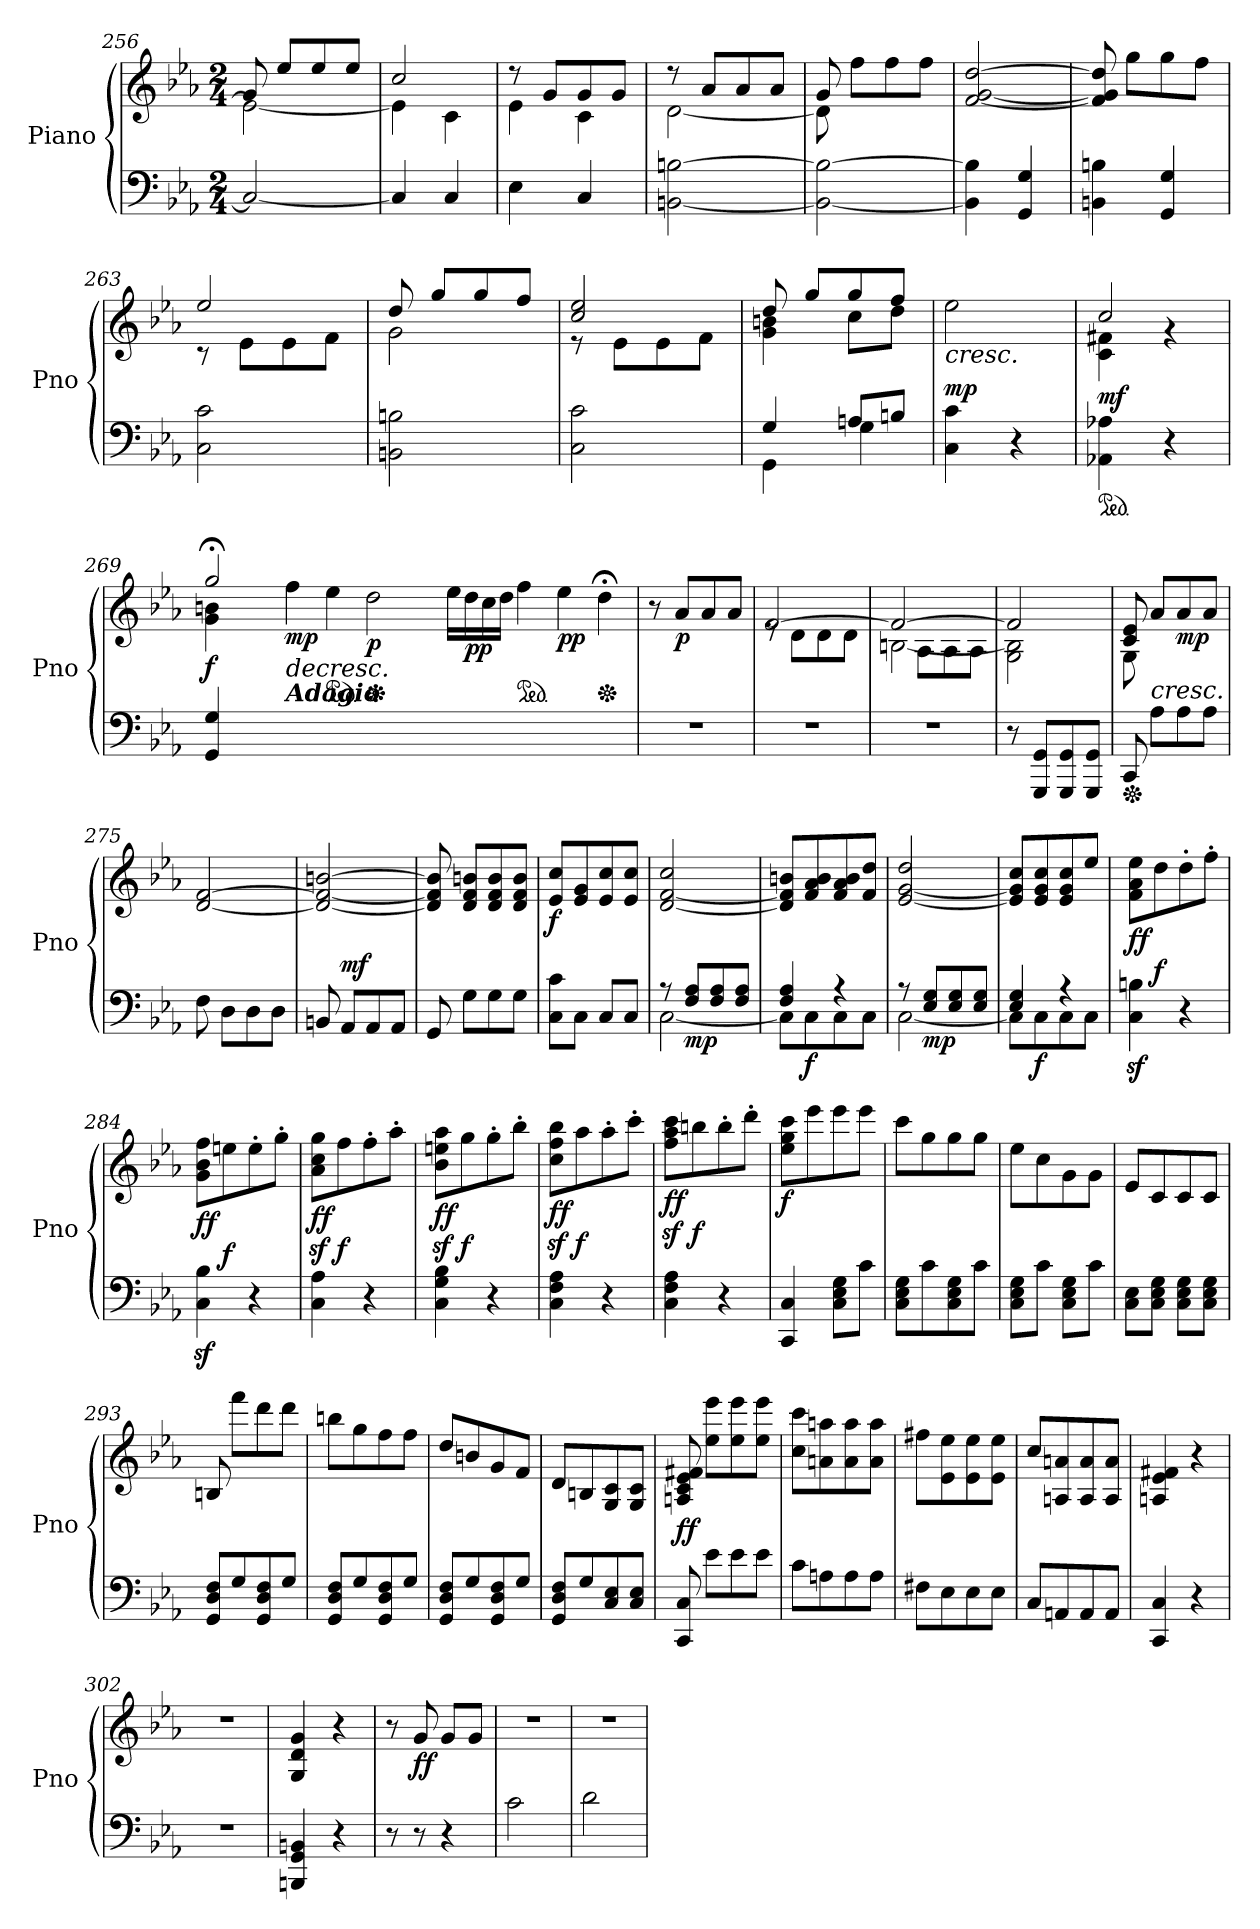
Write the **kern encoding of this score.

**kern	**kern	**dynam
*part1	*part1	*part1
*staff2	*staff1	*staff1/2
*I"Piano	*	*
*I'Pno	*	*
*clefF4	*clefG2	*
*k[b-e-a-]	*k[b-e-a-]	*
*M2/4	*M2/4	*
=256	=256	=256
*	*^	*
2C/_	8g/	2e-\_	.
.	8ee-/L	.	.
.	8ee-/	.	.
.	8ee-/J	.	.
=257	=257	=257	=257
4C/]	2cc/	4e-\]	.
4C/	.	4c\	.
=258	=258	=258	=258
4E-\	8r	4e-\	.
.	8g/L	.	.
4C/	8g/	4c\	.
.	8g/J	.	.
!!LO:LB:g=z	!!
=259	=259	=259	=259
[2BBn\ [2Bn\	8r	[2d\	.
.	8a-/L	.	.
.	8a-/	.	.
.	8a-/J	.	.
=260	=260	=260	=260
2BB\_ 2B\_	8g/	8d\]	.
.	8ff\L	4.ryy	.
.	8ff\	.	.
.	8ff\J	.	.
*	*v	*v	*
=261	=261	=261
4BB\] 4B\]	[2f/ [2g/ [2dd/	.
4GG/ 4G/	.	.
=262	=262	=262
4BBn\ 4Bn\	8f/] 8g/] 8dd/]	.
.	8gg\L	.
4GG/ 4G/	8gg\	.
.	8ff\J	.
=263	=263	=263
*	*^	*
2C\ 2c\	2ee-/	8r	.
.	.	8e-\L	.
.	.	8e-\	.
.	.	8f\J	.
=264	=264	=264	=264
2BBn\ 2Bn\	8dd/	2g\	.
.	8gg/L	.	.
.	8gg/	.	.
.	8ff/J	.	.
=265	=265	=265	=265
2C\ 2c\	2cc/ 2ee-/	8r	.
.	.	8e-\L	.
.	.	8e-\	.
.	.	8f\J	.
=266	=266	=266	=266
*^	*	*	*
4G/	4GG\	8dd/	4g\ 4bn\	.
.	.	8gg/L	.	.
8An/L	4G\	8gg/	8cc\L	.
8Bn/J	.	8ff/J	8dd\J	.
*v	*v	*	*	*
!!LO:LB:g=z
=267	=267	=267	=267
!	!	!	!LO:HP:b
!	!	!	!LO:DY:n=1:a=2
*	*v	*v	*
4C\ 4c\	2ee-\	< mp
4r	.	.
=268	=268	=268
*ped	*	*
*	*^	*
!	!	!	!LO:DY:a=2
4AA-X\ 4A-X\	2cc/	4c\ 4f#X\	mf
4r	.	4rg	.
*	*v	*v	*
.	.	[
=269	=269	=269
*	*MM60	*
*	*^	*
!	!	!	!LO:DY:a=2
4GG/ 4G/	2gg;</	4g\ 4bn\	f
4r;<yy	.	1ryy	.
!	!LO:TX:b:Bi:t=Adagio	!	!
!	!	!	!LO:HP:b
!	!	!	!LO:DY:n=1:b
0ryy	4ff!\	.	> mp
*	*ped	*	*
.	4ee-!\	.	.
*	*Xped	*	*
!	!	!	!LO:DY:n=2:b
.	2dd!\	.	p
.	.	1ryy	.
.	16ee-!\LL	.	.
!	!	!	!LO:DY:n=3:b
.	16dd!\	.	pp
.	16cc!\	.	.
.	16dd!\JJ	.	.
*	*ped	*	*
.	4ff!\	.	]
!	!	!	!LO:DY:n=4:b
.	4ee-!\	.	pp
*	*Xped	*	*
*	*MM30	*	*
.	4dd;<!\	4ryy	.
*	*v	*v	*
=270	=270	=270
2r	8r	.
*	*MM164	*
!	!	!LO:DY:b
.	8a-/L	p
.	8a-/	.
.	8a-/J	.
=271	=271	=271
*	*^	*
2r	[2f/	8re	.
.	.	8d\L	.
.	.	8d\	.
.	.	8d\J	.
=272	=272	=272	=272
*	*	*^	*
2r	2f/_	[2Bn\	8rBByy	.
.	.	.	8A-\L	.
.	.	.	8A-\	.
.	.	.	8A-\J	.
*	*	*v	*v	*
=273	=273	=273	=273
8r	2f/]	2G\ 2B\]	.
8GGG/ 8GG/L	.	.	.
8GGG/ 8GG/	.	.	.
8GGG/ 8GG/J	.	.	.
=274	=274	=274	=274
*Xped	*	*	*
8CC/	8c/ 8e-/	8G\	.
!LO:TX:a:i:t=cresc.	!	!	!
8A-\L	8a-/L	4.ryy	.
!	!	!	!LO:DY:b
8A-\	8a-/	.	mp
8A-\J	8a-/J	.	.
*	*v	*v	*
!!LO:LB:g=z
=275	=275	=275
8F\	[2d/ [2f/	.
8D\L	.	.
8D\	.	.
8D\J	.	.
=276	=276	=276
8BBn/	2d/_ 2f/_ [2bn/	.
!	!	!LO:DY:a=2
8AA-/L	.	mf
8AA-/	.	.
8AA-/J	.	.
=277	=277	=277
8GG/	8d/] 8f/] 8b/]	.
8G\L	8d/ 8f/ 8bn/L	.
8G\	8d/ 8f/ 8b/	.
8G\J	8d/ 8f/ 8b/J	.
=278	=278	=278
!	!	!LO:DY:b
8C\ 8c\L	8e-/ 8cc/L	f
8C\J	8e-/ 8g/	.
8C/L	8e-/ 8cc/	.
8C/J	8e-/ 8cc/J	.
=279	=279	=279
*^	*	*
8r	[2C\	[2d/ [2f/ 2cc/	.
!	!	!	!LO:DY:b=2
8F/ 8A-/L	.	.	mp
8F/ 8A-/	.	.	.
8F/ 8A-/J	.	.	.
=280	=280	=280	=280
4F/ 4A-/	8C\L]	8d/] 8f/] 8bn/L	.
!	!	!	!LO:DY:b=2
.	8C\	8f/ 8a-/ 8b/	f
4r	8C\	8f/ 8a-/ 8b/	.
.	8C\J	8f/ 8dd/J	.
=281	=281	=281	=281
8r	[2C\	[2e-/ [2g/ 2dd/	.
!	!	!	!LO:DY:b=2
8E-/ 8G/L	.	.	mp
8E-/ 8G/	.	.	.
8E-/ 8G/J	.	.	.
=282	=282	=282	=282
4E-/ 4G/	8C\L]	8e-/] 8g/] 8cc/L	.
!	!	!	!LO:DY:b=2
.	8C\	8e-/ 8g/ 8cc/	f
4r	8C\	8e-/ 8g/ 8cc/	.
.	8C\J	8ee-/J	.
!!LO:PB:g=z
=283	=283	=283	=283
!	!	!	!LO:DY:b
*v	*v	*	*
4C\z> 4Bn\z>	8f\ 8a-\ 8ee-\L	ff
!	!	!LO:DY:b
.	8dd\	f
4r	8dd'\	.
.	8ff'\J	.
=284	=284	=284
!	!	!LO:DY:b
4C\z> 4B-\z>	8g\ 8b-\ 8ff\L	ff
!	!	!LO:DY:b
.	8een\	f
4r	8ee'\	.
.	8gg'\J	.
=285	=285	=285
!	!	!LO:DY:b
4C\ 4A-\	8a-\z< 8cc\z< 8gg\z<L	ff
!	!	!LO:DY:b
.	8ff\	f
4r	8ff'\	.
.	8aa-'\J	.
=286	=286	=286
!	!	!LO:DY:b
4C\ 4G\ 4B-\	8b-\z< 8een\z< 8aa-\z<L	ff
!	!	!LO:DY:b
.	8gg\	f
4r	8gg'\	.
.	8bb-'\J	.
=287	=287	=287
!	!	!LO:DY:b
4C\ 4F\ 4A-\	8cc\z< 8ff\z< 8bb-\z<L	ff
!	!	!LO:DY:b
.	8aa-\	f
4r	8aa-'\	.
.	8ccc'\J	.
=288	=288	=288
!	!	!LO:DY:b
4C\ 4F\ 4A-\	8ff\z< 8aa-\z< 8ccc\z<L	ff
!	!	!LO:DY:b
.	8bbn\	f
4r	8bb'\	.
.	8ddd'\J	.
=289	=289	=289
!	!	!LO:DY:b
4CC/ 4C/	8ee-\ 8gg\ 8ccc\L	f
.	8eee-\	.
8C\ 8E-\ 8G\L	8eee-\	.
8c\J	8eee-\J	.
=290	=290	=290
8C\ 8E-\ 8G\L	8ccc\L	.
8c\	8gg\	.
8C\ 8E-\ 8G\	8gg\	.
8c\J	8gg\J	.
=291	=291	=291
8C\ 8E-\ 8G\L	8ee-\L	.
8c\J	8cc\	.
8C\ 8E-\ 8G\L	8g\	.
8c\J	8g\J	.
!!LO:LB:g=z
=292	=292	=292
8C\ 8E-\L	8e-/L	.
8C\ 8E-\ 8G\J	8c/	.
8C\ 8E-\ 8G\L	8c/	.
8C\ 8E-\ 8G\J	8c/J	.
=293	=293	=293
8GG/ 8D/ 8F/L	8Bn/	.
8G/	8fff\L	.
8GG/ 8D/ 8F/	8ddd\	.
8G/J	8ddd\J	.
=294	=294	=294
8GG/ 8D/ 8F/L	8bbn\L	.
8G/	8gg\	.
8GG/ 8D/ 8F/	8ff\	.
8G/J	8ff\J	.
=295	=295	=295
8GG/ 8D/ 8F/L	8dd/L	.
8G/	8bn/	.
8GG/ 8D/ 8F/	8g/	.
8G/J	8f/J	.
=296	=296	=296
8GG/ 8D/ 8F/L	8d/L	.
8G/	8Bn/	.
8C/ 8E-/	8G/ 8c/	.
8C/ 8E-/J	8G/ 8c/J	.
=297	=297	=297
!	!	!LO:DY:a=2
8CC/ 8C/	8An/ 8c/ 8e-/ 8f#X/	ff
8e-\L	8ee-\ 8eee-\L	.
8e-\	8ee-\ 8eee-\	.
8e-\J	8ee-\ 8eee-\J	.
=298	=298	=298
8c\L	8cc\ 8ccc\L	.
8An\	8an\ 8aan\	.
8A\	8a\ 8aa\	.
8A\J	8a\ 8aa\J	.
!!LO:LB:g=z
=299	=299	=299
8F#X\L	8ff#X\L	.
8E-\	8e-\ 8ee-\	.
8E-\	8e-\ 8ee-\	.
8E-\J	8e-\ 8ee-\J	.
=300	=300	=300
8C/L	8cc/L	.
8AAn/	8An/ 8an/	.
8AA/	8A/ 8a/	.
8AA/J	8A/ 8a/J	.
=301	=301	=301
4CC/ 4C/	4An/ 4e-/ 4f#X/	.
4r	4r	.
=302	=302	=302
2r	2r	.
=303	=303	=303
4BBBn/ 4GG/ 4BBn/	4G/ 4d/ 4g/	.
4r	4r	.
=304	=304	=304
8r	8r	.
!	!	!LO:DY:b
8r	8g/	ff
4r	8g/L	.
.	8g/J	.
=305	=305	=305
2c\	2r	.
=306	=306	=306
2d\	2r	.
=	=	=
*-	*-	*-
